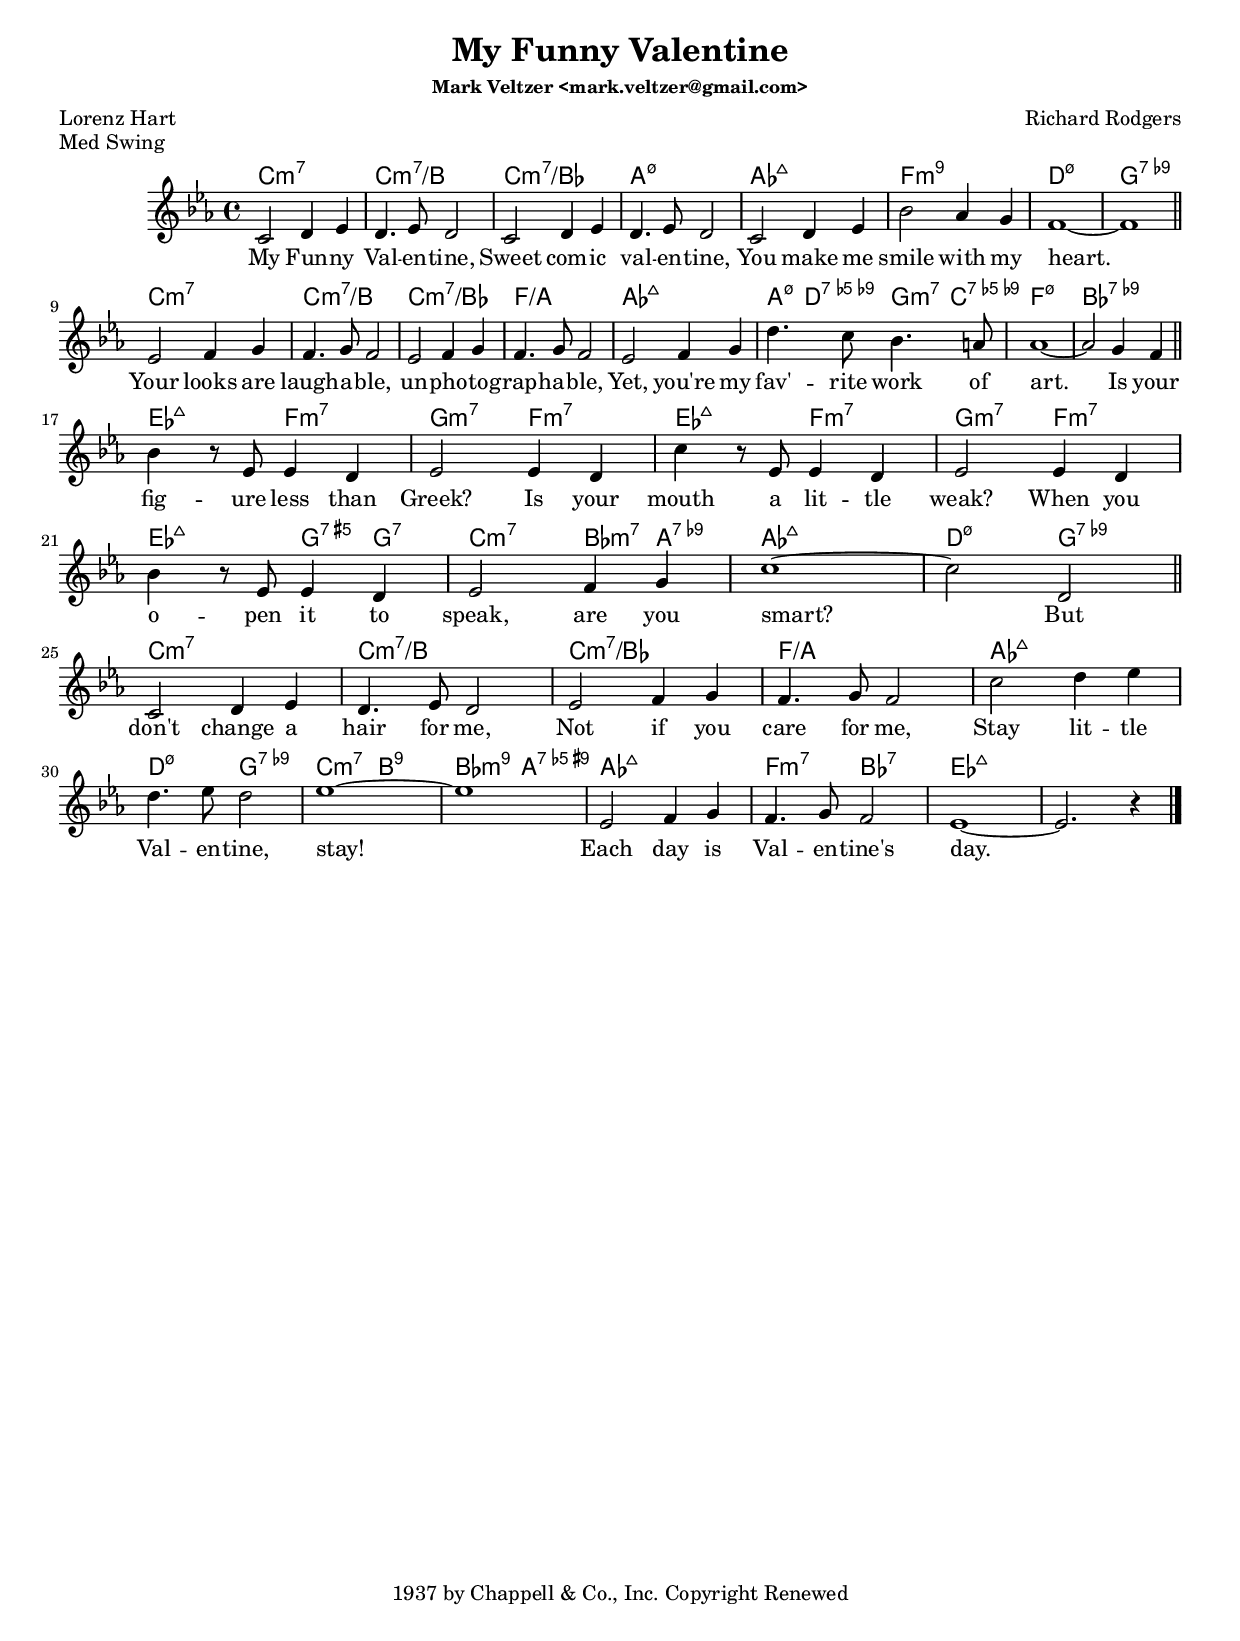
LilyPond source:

\include "src/include/common.lyi"
\header {
	title="My Funny Valentine"
	subtitle=""
	composer="Richard Rodgers"
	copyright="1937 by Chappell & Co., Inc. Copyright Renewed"
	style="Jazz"
	piece="Med Swing"
	poet="Lorenz Hart"
	completion="5"
}

%{
	TODO:
%}

\score {
<<
\chords {
	\set chordChanges = ##t
	c1:m7 | c:m7/+b | c:m7/+bes | a:m7.5- |
	aes:maj7 | f:m7.9 | d:m7.5- | g:7.9- |
	c1:m7 | c:m7/+b | c:m7/+bes | f/a |
	aes:maj7 | a4:m7.5- d:7.5-.9- g:m7 c:7.5-.9- | f1:m7.5- | bes:7.9- |

	ees2:maj7 f:m7 | g:m7 f:m7 | ees2:maj7 f:m7 | g:m7 f:m7 |
	ees2:maj7 g4:7.5+ g:7 | c2:m7 bes4:m7 a:7.9- | aes1:maj7 | d2:m7.5- g:7.9- |

	c1:m7 | c:m7/+b | c:m7/+bes | f/a |
	aes:maj7 | d2:m7.5- g:7.9- | c:m7 b:7.9 | bes:m7.9 a:7.5-.9+ |
	aes1:maj7 | f2:m7 bes:7 | ees1:maj7 | ees1:maj7 |
}
\new Voice="melody" \relative a {
	\time 4/4
	\key c \minor

	c2 d4 ees | d4. ees8 d2 | c2 d4 ees | d4. ees8 d2 |
	c2 d4 ees | bes'2 aes4 g | f1 ~ | f \bar "||" \break

	ees2 f4 g | f4. g8 f2 | ees2 f4 g | f4. g8 f2 |
	ees2 f4 g | d'4. c8 bes4. a8 | aes1 ~ | aes2 g4 f \bar "||" \break

	bes4 r8 ees, ees4 d | ees2 ees4 d | c'4 r8 ees,8 ees4 d | ees2 ees4 d |
	bes' r8 ees, ees4 d | ees2 f4 g | c1 ~ | c2 d, \bar "||" \break

	c2 d4 ees | d4. ees8 d2 | ees2 f4 g | f4. g8 f2 |
	c'2 d4 ees | d4. ees8 d2 | ees1 ~ | ees |
	ees,2 f4 g | f4. g8 f2 | ees1 ~ | ees2. r4 \bar "|."
}
\new Lyrics \lyricsto "melody" {
	My Fun -- ny Val -- en -- tine,
	Sweet com -- ic val -- en -- tine,
	You make me smile with my heart.
	Your looks are laugh -- a -- ble, un -- pho -- to -- graph -- a -- ble,
	Yet, you're my fav' -- rite work of art.

	Is your fig -- ure less than Greek?
	Is your mouth a lit -- tle weak?
	When you o -- pen it to speak, are you smart?

	But don't change a hair for me,
	Not if you care for me,
	Stay lit -- tle Val -- en -- tine, stay!
	Each day is Val -- en -- tine's day.
}
>>
	\midi {
		\context {
			\Score
			tempoWholesPerMinute = #(ly:make-moment 130 4)
		}
	}
	\layout {}
}
